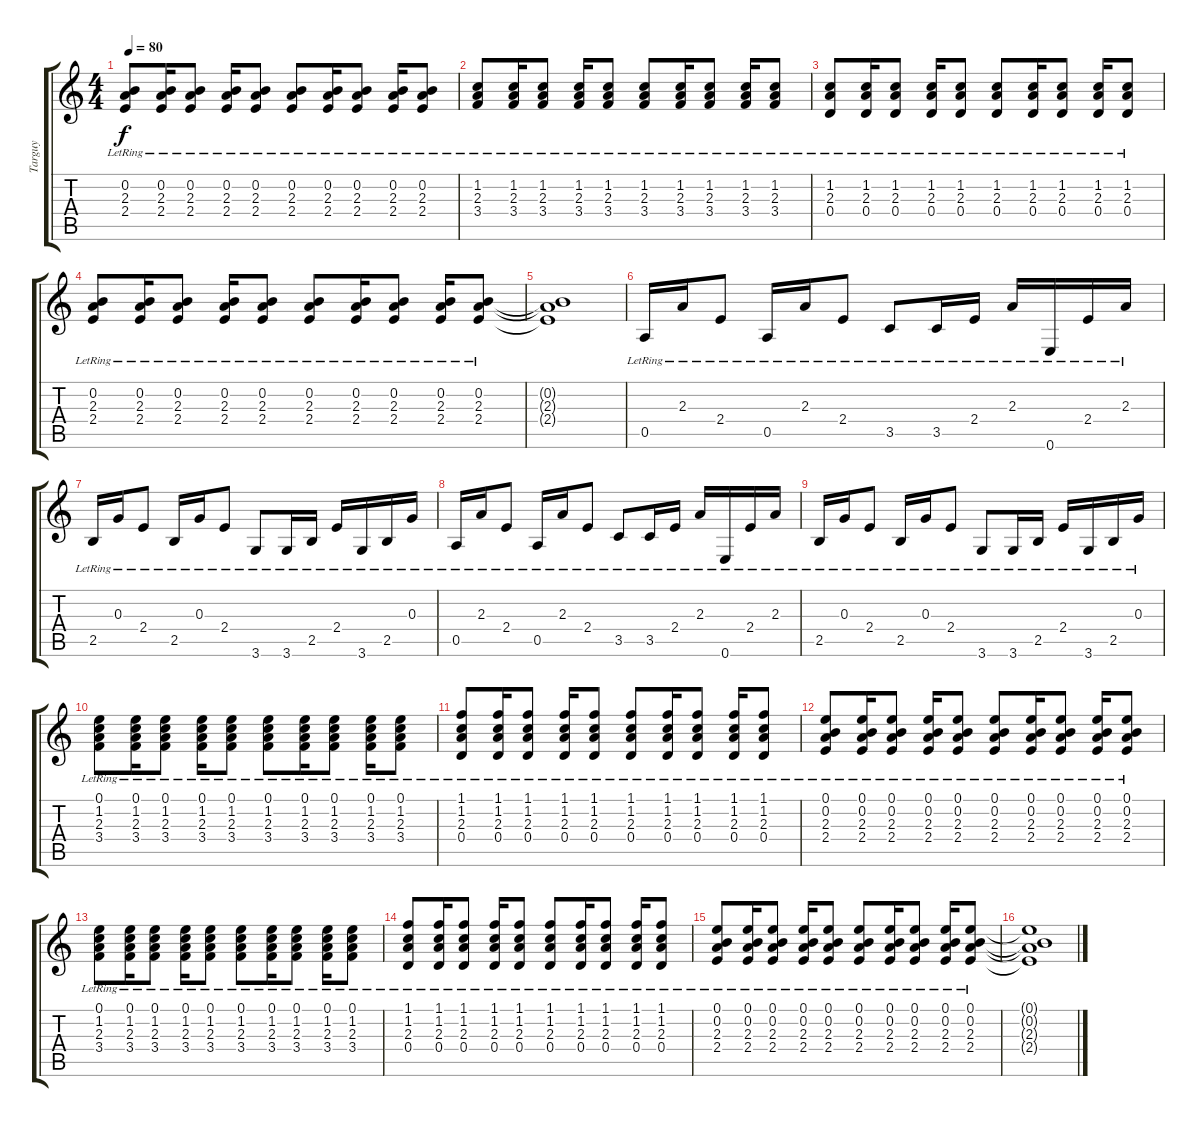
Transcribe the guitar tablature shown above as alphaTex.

\track ("Targuy" "Targuy") {instrument electricguitarmuted}
\staff {score tabs}
\tuning (E4 B3 G3 D3 A2 E2) {hide}
\ts (4 4)
\tempo 80
\clef g2
\ks c
(0.2{lr} 2.3{lr} 2.4{lr}).8{dy f} (0.2{lr} 2.3{lr} 2.4{lr}).16 (0.2{lr} 2.3{lr} 2.4{lr}).8 (0.2{lr} 2.3{lr} 2.4{lr}).16 (0.2{lr} 2.3{lr} 2.4{lr}).8 (0.2{lr} 2.3{lr} 2.4{lr}).8 (0.2{lr} 2.3{lr} 2.4{lr}).16 (0.2{lr} 2.3{lr} 2.4{lr}).8 (0.2{lr} 2.3{lr} 2.4{lr}).16 (0.2{lr} 2.3{lr} 2.4{lr}).8 |
(1.2{lr} 2.3{lr} 3.4{lr}).8 (1.2{lr} 2.3{lr} 3.4{lr}).16 (1.2{lr} 2.3{lr} 3.4{lr}).8 (1.2{lr} 2.3{lr} 3.4{lr}).16 (1.2{lr} 2.3{lr} 3.4{lr}).8 (1.2{lr} 2.3{lr} 3.4{lr}).8 (1.2{lr} 2.3{lr} 3.4{lr}).16 (1.2{lr} 2.3{lr} 3.4{lr}).8 (1.2{lr} 2.3{lr} 3.4{lr}).16 (1.2{lr} 2.3{lr} 3.4{lr}).8 |
(1.2{lr} 2.3{lr} 0.4{lr}).8 (1.2{lr} 2.3{lr} 0.4{lr}).16 (1.2{lr} 2.3{lr} 0.4{lr}).8 (1.2{lr} 2.3{lr} 0.4{lr}).16 (1.2{lr} 2.3{lr} 0.4{lr}).8 (1.2{lr} 2.3{lr} 0.4{lr}).8 (1.2{lr} 2.3{lr} 0.4{lr}).16 (1.2{lr} 2.3{lr} 0.4{lr}).8 (1.2{lr} 2.3{lr} 0.4{lr}).16 (1.2{lr} 2.3{lr} 0.4{lr}).8 |
(0.2{lr} 2.3{lr} 2.4{lr}).8 (0.2{lr} 2.3{lr} 2.4{lr}).16 (0.2{lr} 2.3{lr} 2.4{lr}).8 (0.2{lr} 2.3{lr} 2.4{lr}).16 (0.2{lr} 2.3{lr} 2.4{lr}).8 (0.2{lr} 2.3{lr} 2.4{lr}).8 (0.2{lr} 2.3{lr} 2.4{lr}).16 (0.2{lr} 2.3{lr} 2.4{lr}).8 (0.2{lr} 2.3{lr} 2.4{lr}).16 (0.2{lr} 2.3{lr} 2.4{lr}).8 |
(0.2{t} 2.3{t} 2.4{t}).1 |
0.5{lr}.16 2.3{lr}.16 2.4{lr}.8 0.5{lr}.16 2.3{lr}.16 2.4{lr}.8 3.5{lr}.8 3.5{lr}.16 2.4{lr}.16 2.3{lr}.16 0.6{lr}.16 2.4{lr}.16 2.3{lr}.16 |
2.5{lr}.16 0.3{lr}.16 2.4{lr}.8 2.5{lr}.16 0.3{lr}.16 2.4{lr}.8 3.6{lr}.8 3.6{lr}.16 2.5{lr}.16 2.4{lr}.16 3.6{lr}.16 2.5{lr}.16 0.3{lr}.16 |
0.5{lr}.16 2.3{lr}.16 2.4{lr}.8 0.5{lr}.16 2.3{lr}.16 2.4{lr}.8 3.5{lr}.8 3.5{lr}.16 2.4{lr}.16 2.3{lr}.16 0.6{lr}.16 2.4{lr}.16 2.3{lr}.16 |
2.5{lr}.16 0.3{lr}.16 2.4{lr}.8 2.5{lr}.16 0.3{lr}.16 2.4{lr}.8 3.6{lr}.8 3.6{lr}.16 2.5{lr}.16 2.4{lr}.16 3.6{lr}.16 2.5{lr}.16 0.3{lr}.16 |
(0.1{lr} 1.2{lr} 2.3{lr} 3.4{lr}).8 (0.1{lr} 1.2{lr} 2.3{lr} 3.4{lr}).16 (0.1{lr} 1.2{lr} 2.3{lr} 3.4{lr}).8 (0.1{lr} 1.2{lr} 2.3{lr} 3.4{lr}).16 (0.1{lr} 1.2{lr} 2.3{lr} 3.4{lr}).8 (0.1{lr} 1.2{lr} 2.3{lr} 3.4{lr}).8 (0.1{lr} 1.2{lr} 2.3{lr} 3.4{lr}).16 (0.1{lr} 1.2{lr} 2.3{lr} 3.4{lr}).8 (0.1{lr} 1.2{lr} 2.3{lr} 3.4{lr}).16 (0.1{lr} 1.2{lr} 2.3{lr} 3.4{lr}).8 |
(1.1{lr} 1.2{lr} 2.3{lr} 0.4{lr}).8 (1.1{lr} 1.2{lr} 2.3{lr} 0.4{lr}).16 (1.1{lr} 1.2{lr} 2.3{lr} 0.4{lr}).8 (1.1{lr} 1.2{lr} 2.3{lr} 0.4{lr}).16 (1.1{lr} 1.2{lr} 2.3{lr} 0.4{lr}).8 (1.1{lr} 1.2{lr} 2.3{lr} 0.4{lr}).8 (1.1{lr} 1.2{lr} 2.3{lr} 0.4{lr}).16 (1.1{lr} 1.2{lr} 2.3{lr} 0.4{lr}).8 (1.1{lr} 1.2{lr} 2.3{lr} 0.4{lr}).16 (1.1{lr} 1.2{lr} 2.3{lr} 0.4{lr}).8 |
(0.1{lr} 0.2{lr} 2.3{lr} 2.4{lr}).8 (0.1{lr} 0.2{lr} 2.3{lr} 2.4{lr}).16 (0.1{lr} 0.2{lr} 2.3{lr} 2.4{lr}).8 (0.1{lr} 0.2{lr} 2.3{lr} 2.4{lr}).16 (0.1{lr} 0.2{lr} 2.3{lr} 2.4{lr}).8 (0.1{lr} 0.2{lr} 2.3{lr} 2.4{lr}).8 (0.1{lr} 0.2{lr} 2.3{lr} 2.4{lr}).16 (0.1{lr} 0.2{lr} 2.3{lr} 2.4{lr}).8 (0.1{lr} 0.2{lr} 2.3{lr} 2.4{lr}).16 (0.1{lr} 0.2{lr} 2.3{lr} 2.4{lr}).8 |
(0.1{lr} 1.2{lr} 2.3{lr} 3.4{lr}).8 (0.1{lr} 1.2{lr} 2.3{lr} 3.4{lr}).16 (0.1{lr} 1.2{lr} 2.3{lr} 3.4{lr}).8 (0.1{lr} 1.2{lr} 2.3{lr} 3.4{lr}).16 (0.1{lr} 1.2{lr} 2.3{lr} 3.4{lr}).8 (0.1{lr} 1.2{lr} 2.3{lr} 3.4{lr}).8 (0.1{lr} 1.2{lr} 2.3{lr} 3.4{lr}).16 (0.1{lr} 1.2{lr} 2.3{lr} 3.4{lr}).8 (0.1{lr} 1.2{lr} 2.3{lr} 3.4{lr}).16 (0.1{lr} 1.2{lr} 2.3{lr} 3.4{lr}).8 |
(1.1{lr} 1.2{lr} 2.3{lr} 0.4{lr}).8 (1.1{lr} 1.2{lr} 2.3{lr} 0.4{lr}).16 (1.1{lr} 1.2{lr} 2.3{lr} 0.4{lr}).8 (1.1{lr} 1.2{lr} 2.3{lr} 0.4{lr}).16 (1.1{lr} 1.2{lr} 2.3{lr} 0.4{lr}).8 (1.1{lr} 1.2{lr} 2.3{lr} 0.4{lr}).8 (1.1{lr} 1.2{lr} 2.3{lr} 0.4{lr}).16 (1.1{lr} 1.2{lr} 2.3{lr} 0.4{lr}).8 (1.1{lr} 1.2{lr} 2.3{lr} 0.4{lr}).16 (1.1{lr} 1.2{lr} 2.3{lr} 0.4{lr}).8 |
(0.1{lr} 0.2{lr} 2.3{lr} 2.4{lr}).8 (0.1{lr} 0.2{lr} 2.3{lr} 2.4{lr}).16 (0.1{lr} 0.2{lr} 2.3{lr} 2.4{lr}).8 (0.1{lr} 0.2{lr} 2.3{lr} 2.4{lr}).16 (0.1{lr} 0.2{lr} 2.3{lr} 2.4{lr}).8 (0.1{lr} 0.2{lr} 2.3{lr} 2.4{lr}).8 (0.1{lr} 0.2{lr} 2.3{lr} 2.4{lr}).16 (0.1{lr} 0.2{lr} 2.3{lr} 2.4{lr}).8 (0.1{lr} 0.2{lr} 2.3{lr} 2.4{lr}).16 (0.1{lr} 0.2{lr} 2.3{lr} 2.4{lr}).8 |
(0.1{t} 0.2{t} 2.3{t} 2.4{t}).1
